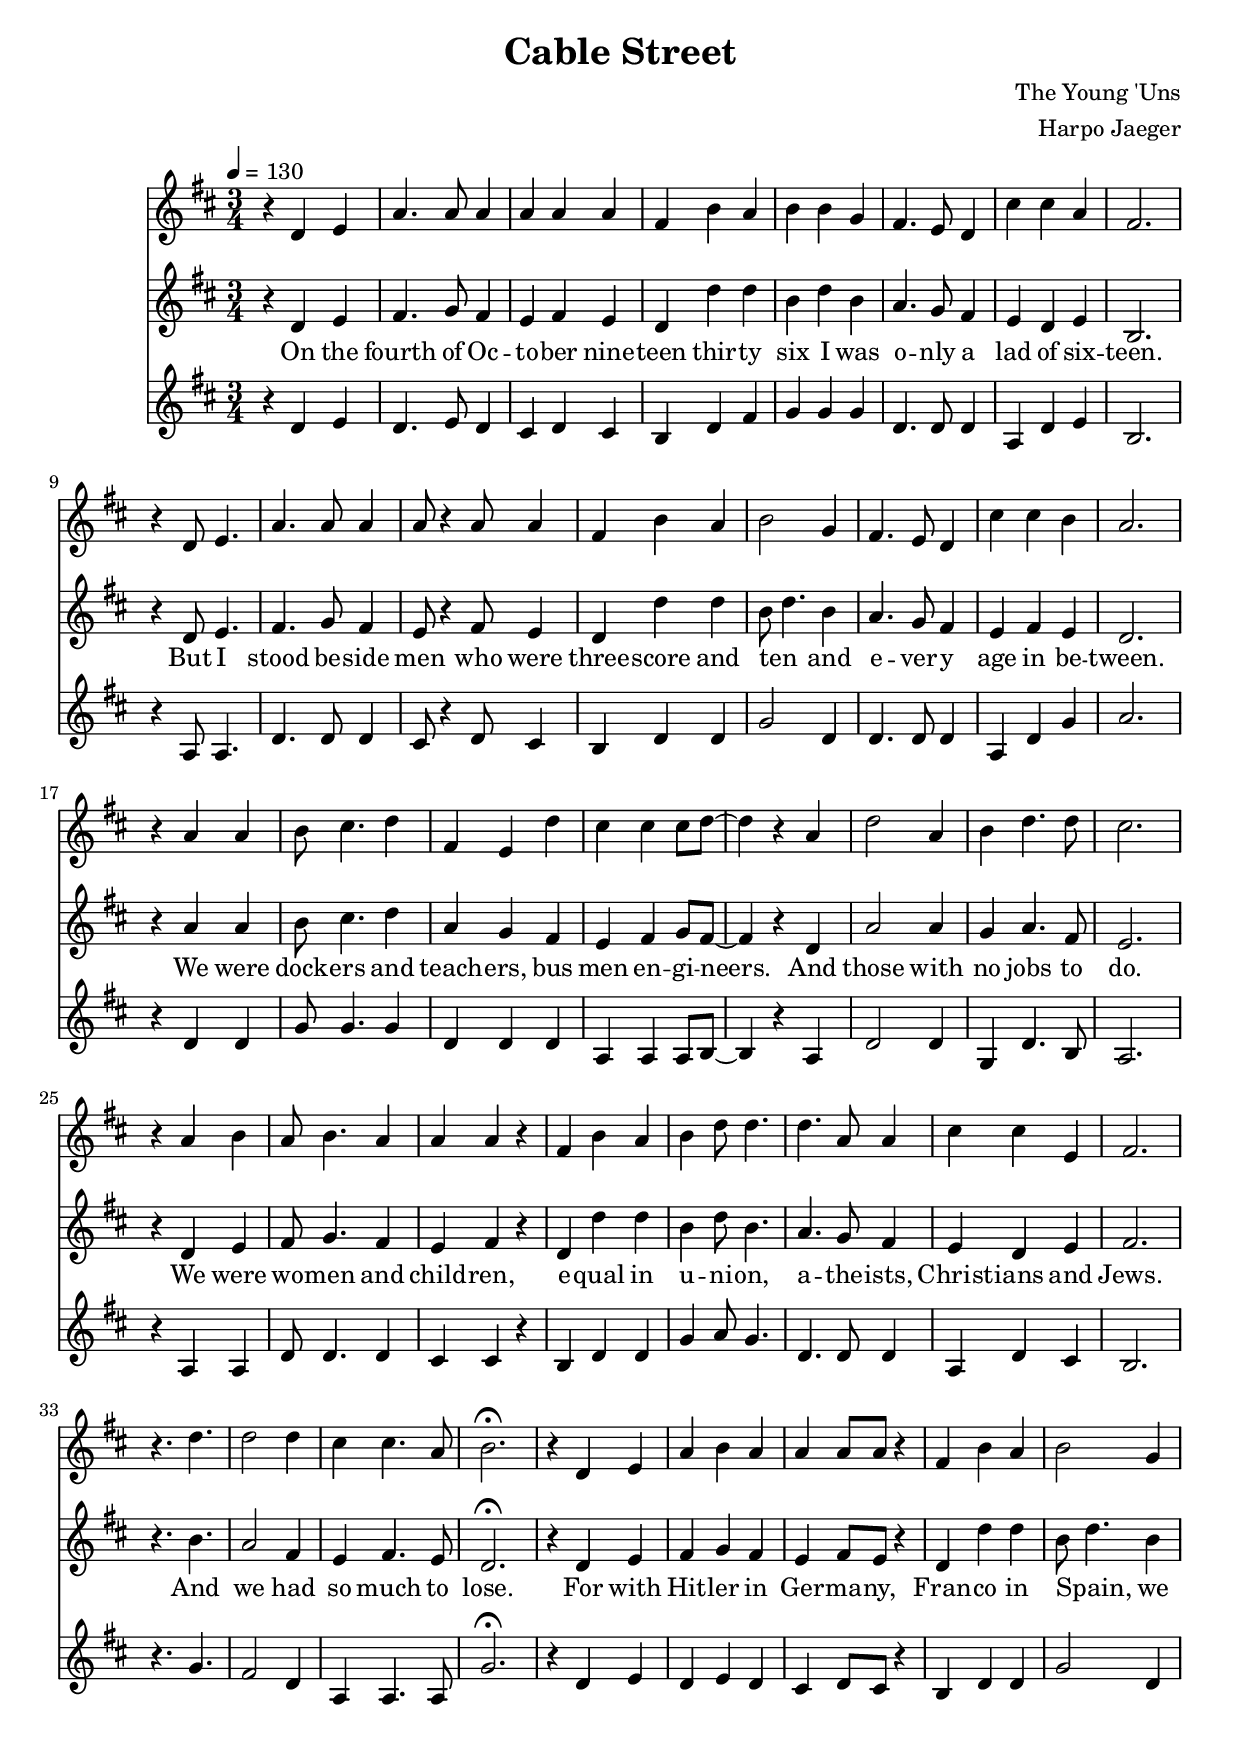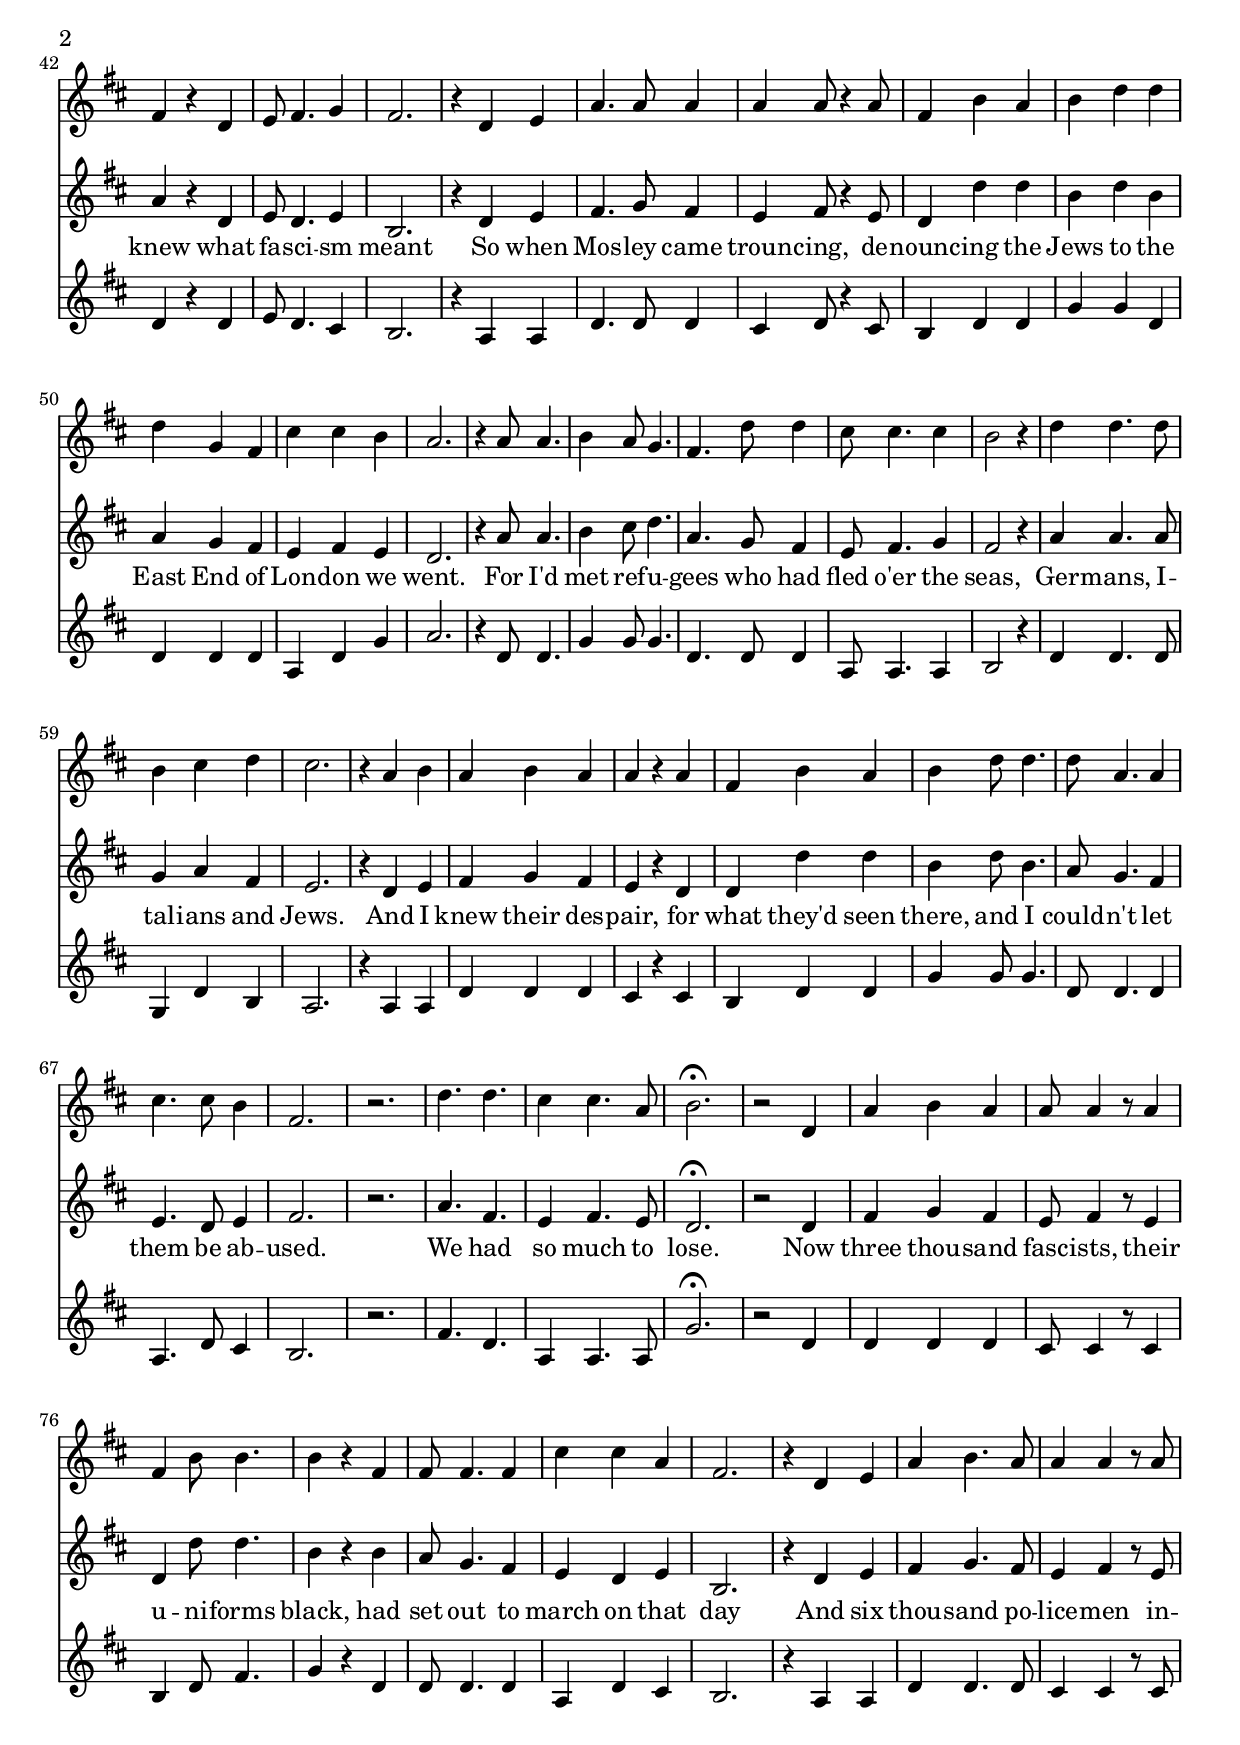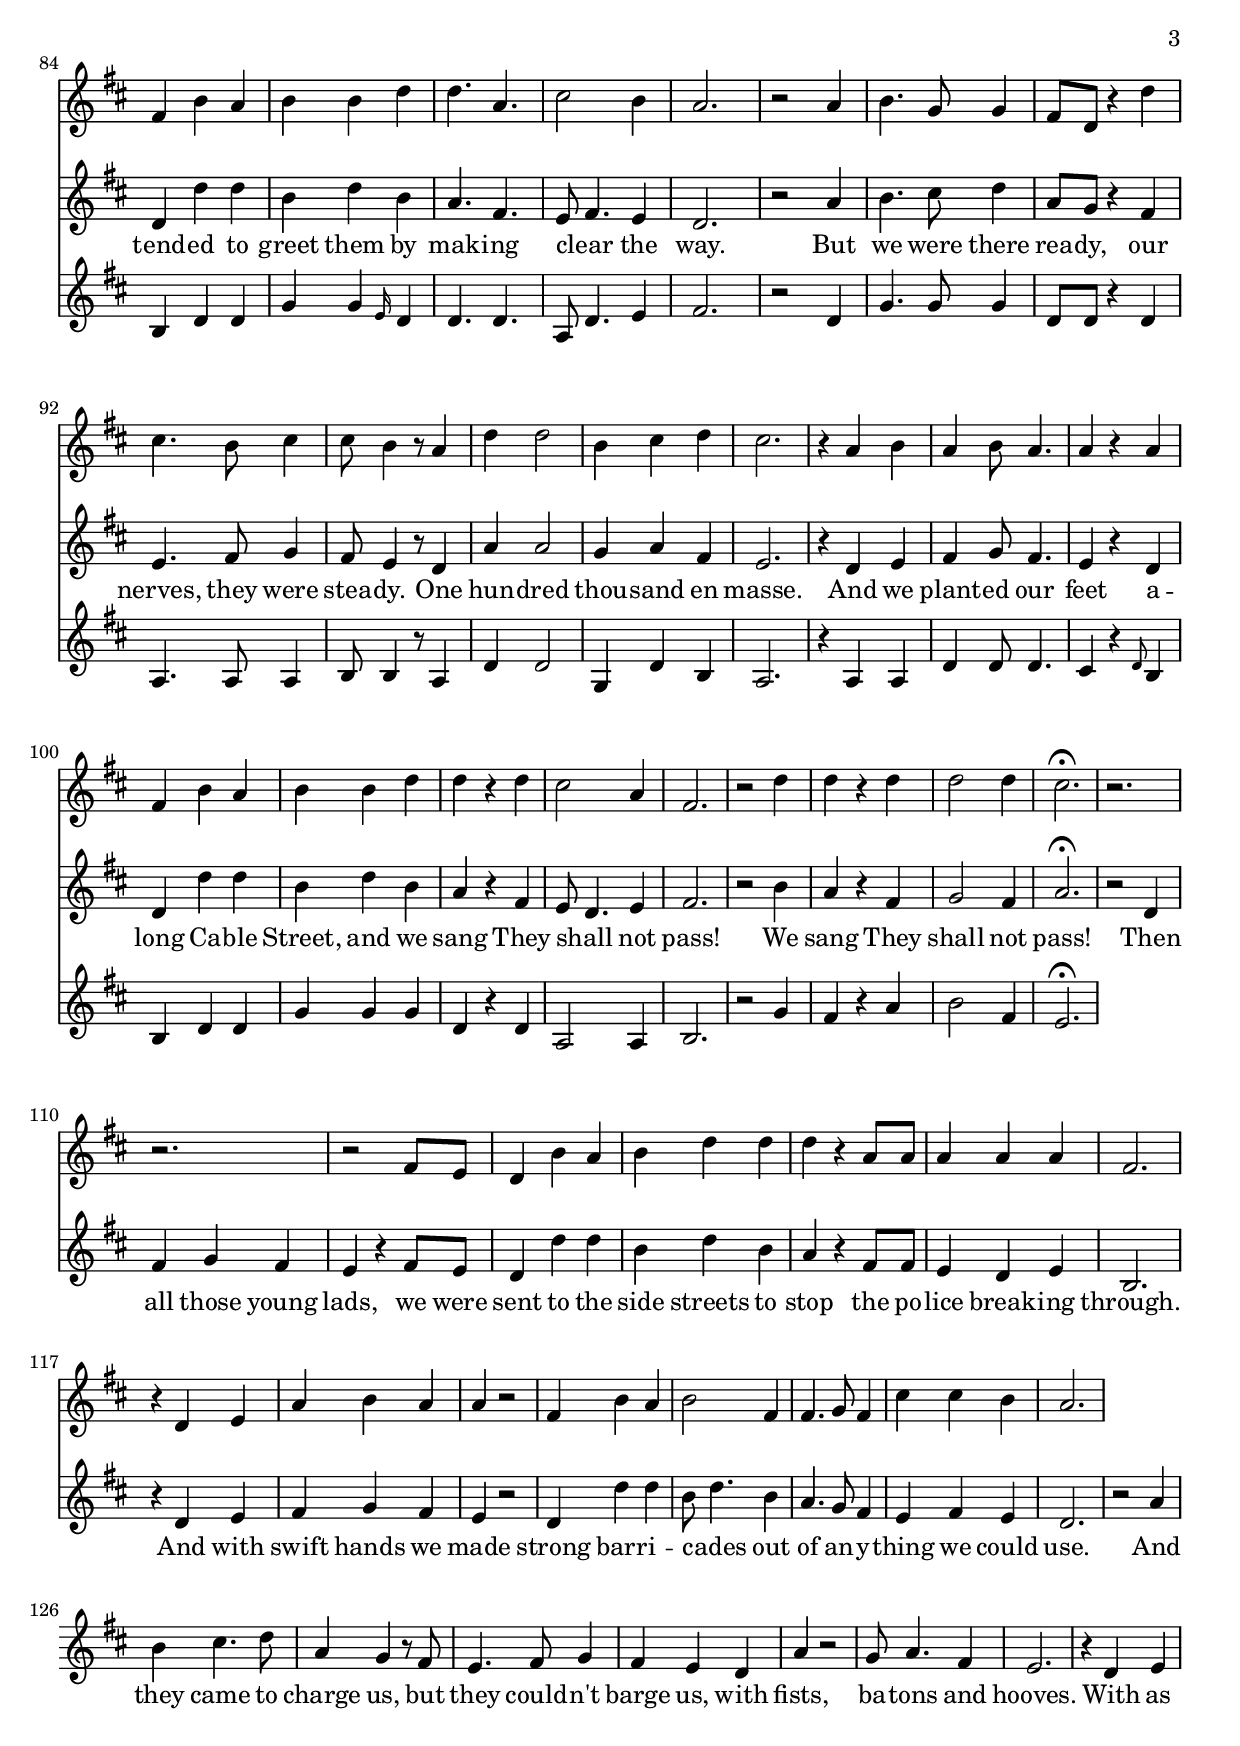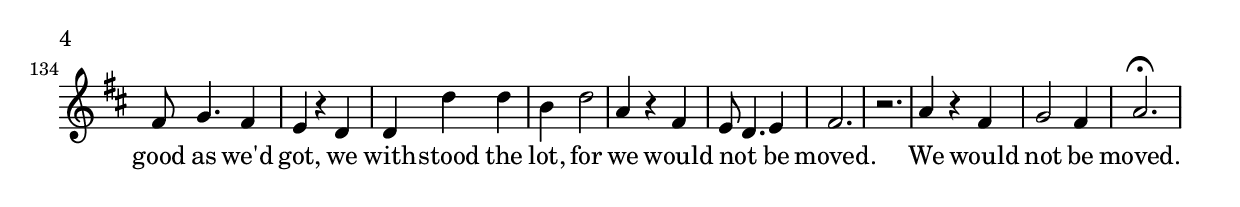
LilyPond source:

\version "2.18.2"
\header {
  title = "Cable Street"
  composer = "The Young 'Uns"
  arranger = "Harpo Jaeger"
}

verseone = \lyricmode {
  On the fourth of Oc -- to -- ber nine -- teen thir -- ty six I was o -- nly a lad of six -- teen. 
  But I stood be -- side men who were three -- score and ten and e -- ver -- y age in be -- tween.
  We were dock -- ers and teach -- ers, bus men en -- gi -- neers. And those with no jobs to do.
  We were wo -- men and child -- ren, e -- qual in u -- ni -- on, a -- the -- ists, Christ -- ians and Jews.
  And we had so much to lose.
}

versetwo = \lyricmode {
  For with Hit -- ler in Ger -- ma -- ny, Fran -- co in Spain, we knew what fa -- sci -- sm meant
  So when Mos -- ley came troun -- cing, de -- nounc -- ing the Jews to the East End of Lon -- don we went.
  For I'd met ref -- u -- gees who had fled o'er the seas, Ger -- mans, I -- tal -- ians and Jews.
  And I knew their des -- pair, for what they'd seen there, and I could -- n't let them be ab -- used.
  We had so much to lose.
}

versethree = \lyricmode {
  Now three thou -- sand fasc -- ists, their u -- ni -- forms black, had set out to march on that day
  And six thou -- sand po -- lice -- men in -- tend -- ed to greet them by mak -- ing clear the way.
  But we were there rea -- dy, our nerves, they were stea -- dy. One hun -- dred thou -- sand en masse.
  And we plant -- ed our feet a -- long Ca -- ble Street, and we sang They shall not pass!
  We sang They shall not pass!
}

versefour = \lyricmode {
  Then all those young lads, we were sent to the side streets to stop the po -- lice break -- ing through.
  And with swift hands we made strong barr -- i -- cades out of an -- y -- thing we could use.
  And they came to charge us, but they could -- n't barge us, with fists, ba -- tons and hooves.
  With as good as we'd got, we with -- stood the lot, for we would not be moved.
  We would not be moved.
}

\score {
<<
\relative c'
\new Voice = alto {
  \key d \major
  r4 d e a4. a8 a4 a a a fis b a b b g fis4. e8 d4 cis' cis a fis2.
  r4 d8 e4. a4. a8 a4 a8 r4 a8 a4 fis b a b2 g4 fis4. e8 d4 cis' cis b a2.
  r4 a a b8 cis4. d4 fis, e d' cis cis cis8 d~d4 r4 a d2 a4 b d4. d8 cis 2.
  r4 a4 b a8 b4. a4 a a r fis b a b d8 d4. d a8 a4 cis cis e, fis2.
  r4. d'4. d2 d4 cis4 cis4. a8 b2.\fermata

  r4 d, e a4 b a a a8 a r4 fis b a b2 g4 fis r4 d e8 fis4. g4 fis2.
  r4 d e a4. a8 a4 a a8 r4 a8 fis4 b a b d d d g, fis cis' cis b a2.
  r4 a8 a4. b4 a8 g4. fis4. d'8 d4 cis8 cis4. cis4 b2 r4 d d4. d8 b4 cis d cis2.
  r4 a4 b a b a a r a fis b a b d8 d4. d8 a4. a4 cis4. cis8 b4 fis2.
  r2. d'4. d cis4 cis4. a8 b2.\fermata

  r2 d,4 a' b a a8 a4 r8 a4 fis b8 b4. b4 r fis fis8 fis4. fis4 cis' cis a fis2.
  r4 d e a b4. a8 a4 a r8 a fis4 b a b b d d4. a cis2 b4 a2.
  r2 a4 b4. g8 g4 fis8 d r4 d' cis4. b8 cis4 cis8 b4 r8 a4 d d2 b4 cis d cis2.
  r4 a b a b8 a4. a4 r a fis b a b b d d r d cis2 a4 fis2.
  r2 d'4 d r d d2 d4 cis2.\fermata

  r2. r2. r2 fis,8 e d4 b' a b d d d r a8 a a4 a a fis2.
  r4 d e a b a a r2 fis4 b a b2 fis4 fis4. g8 fis4 cis' cis b a2.
}
\relative c' 
\new Voice = "tenor" {
  \key d \major
  \tempo 4 = 130
  \time 3/4
  \relative c,
  r4 d e fis4. g8 fis4 e fis e d d' d b d b4 a4. g8 fis4 e d e b2.
  r4 d8 e4. fis4. g8 fis4 e8 r4 fis8 e4 d d' d b8~d4. b4 a4. g8 fis4 e fis e d2.
  r4 a'4 a b8 cis4. d4 a g fis e fis g8 fis8~fis4 r d a'2 a4 g a4. fis8 e2. 
  r4 d e fis8 g4. fis4 e fis r d d' d b4 d8 b4. a4. g8 fis4 e d e fis2.
  r4. b4. a2 fis4 e fis4. e8 d2.\fermata

  r4 d e fis g fis e fis8 e r4 d d' d b8~d4. b4 a r d, e8 d4. e4 b2.
  r4 d e fis4. g8 fis4 e fis8 r4 e8 d4 d' d b d b4 a g fis e fis e d2.
  r4 a'8 a4. b4 cis8 d4. a4. g8 fis4 e8 fis4. g4 fis2 r4 a4 a4. a8 g4 a fis e2. 
  r4 d e fis g fis e r d d d' d b d8 b4. a8 g4. fis4 e4. d8 e4 fis2.
  r2. a4. fis e4 fis4. e8 d2.\fermata

  r2 d4 fis g fis e8 fis4 r8 e4 d d'8 d4. b4 r b a8 g4. fis4 e d e b2.
  r4 d4 e fis g4. fis8 e4 fis r8 e d4 d' d b d b a4. fis e8~fis4. e4 d2.
  r2 a'4 b4. cis8 d4 a8 g r4 fis e4. fis8 g4 fis8 e4 r8 d4 a'4 a2 g4 a fis e2.
  r4 d e fis g8 fis4. e4 r d d d' d b d b a r fis e8~ d4. e4 fis2.
  r2 b4 a r fis g2 fis4 a2.\fermata

  r2 d,4 fis g fis e r fis8 e d4 d' d b d b a r fis8 fis e4 d e b2.
  r4 d e fis g fis e r2 d4 d' d b8~d4. b4 a4. g8 fis4 e fis e d2.
  r2 a'4 b cis4. d8 a4 g r8 fis e4. fis8 g4 fis e d a' r2 g8 a4. fis4 e2.
  r4 d e fis8 g4. fis4 e r d d d' d b d2 a4 r fis e8~d4. e4 fis2.
  r2. a4 r fis g2 fis4 a2.\fermata
  
}
\new Lyrics \lyricsto "tenor" {
\verseone
\versetwo
\versethree
\versefour
}
\relative c'
\new Voice = bass {
  \key d \major
  r4 d e d4. e8 d4 cis d cis b d fis g g g d4. d8 d4 a4 d e b2.
  r4 a8 a4. d4. d8 d4 cis8 r4 d8 cis4 b d d g2 d4 d4. d8 d4 a d g a2.
  r4 d, d g8 g4. g4 d d d a a a8 b8~b4 r4 a d2 d4 g, d'4. b8 a2.
  r4 a a d8 d4. d4 cis cis r4 b d d g a8 g4. d4. d8 d4 a d cis b2.
  r4. g'4. fis2 d4 a a4. a8 g'2.\fermata

  r4 d e d e d cis d8 cis r4 b d d g2 d4 d r d e8 d4. cis4 b2.
  r4 a a d4. d8 d4 cis d8 r4 cis8 b4 d d g g d d d d a d g a2.
  r4 d,8 d4. g4 g8 g4. d d8 d4 a8 a4. a4 b2 r4 d4 d4. d8 g,4 d' b a2.
  r4 a a d d d cis r cis b d d g g8 g4. d8 d4. d4 a4. d8 cis4 b2.
  r2. fis'4. d a4 a4. a8 g'2.\fermata

  r2 d4 d d d cis8 cis4 r8 cis4 b4 d8 fis4. g4 r d d8 d4. d4 a d cis b2.
  r4 a a d d4. d8 cis4 cis r8 cis b4 d d g g \grace e16 d4 d4. d a8~d4. e4 fis2.
  r2 d4 g4. g8 g4 d8 d r4 d a4. a8 a4 b8 b4 r8 a4 d d2 g,4 d' b a2.
  r4 a a d d8 d4. cis4 r \grace d8 b4 b d d g g g d r d a2 a4 b2.
  r2 g'4 fis r a b2 fis4 e2.\fermata
}
>>
\layout { }
\midi { }
}

